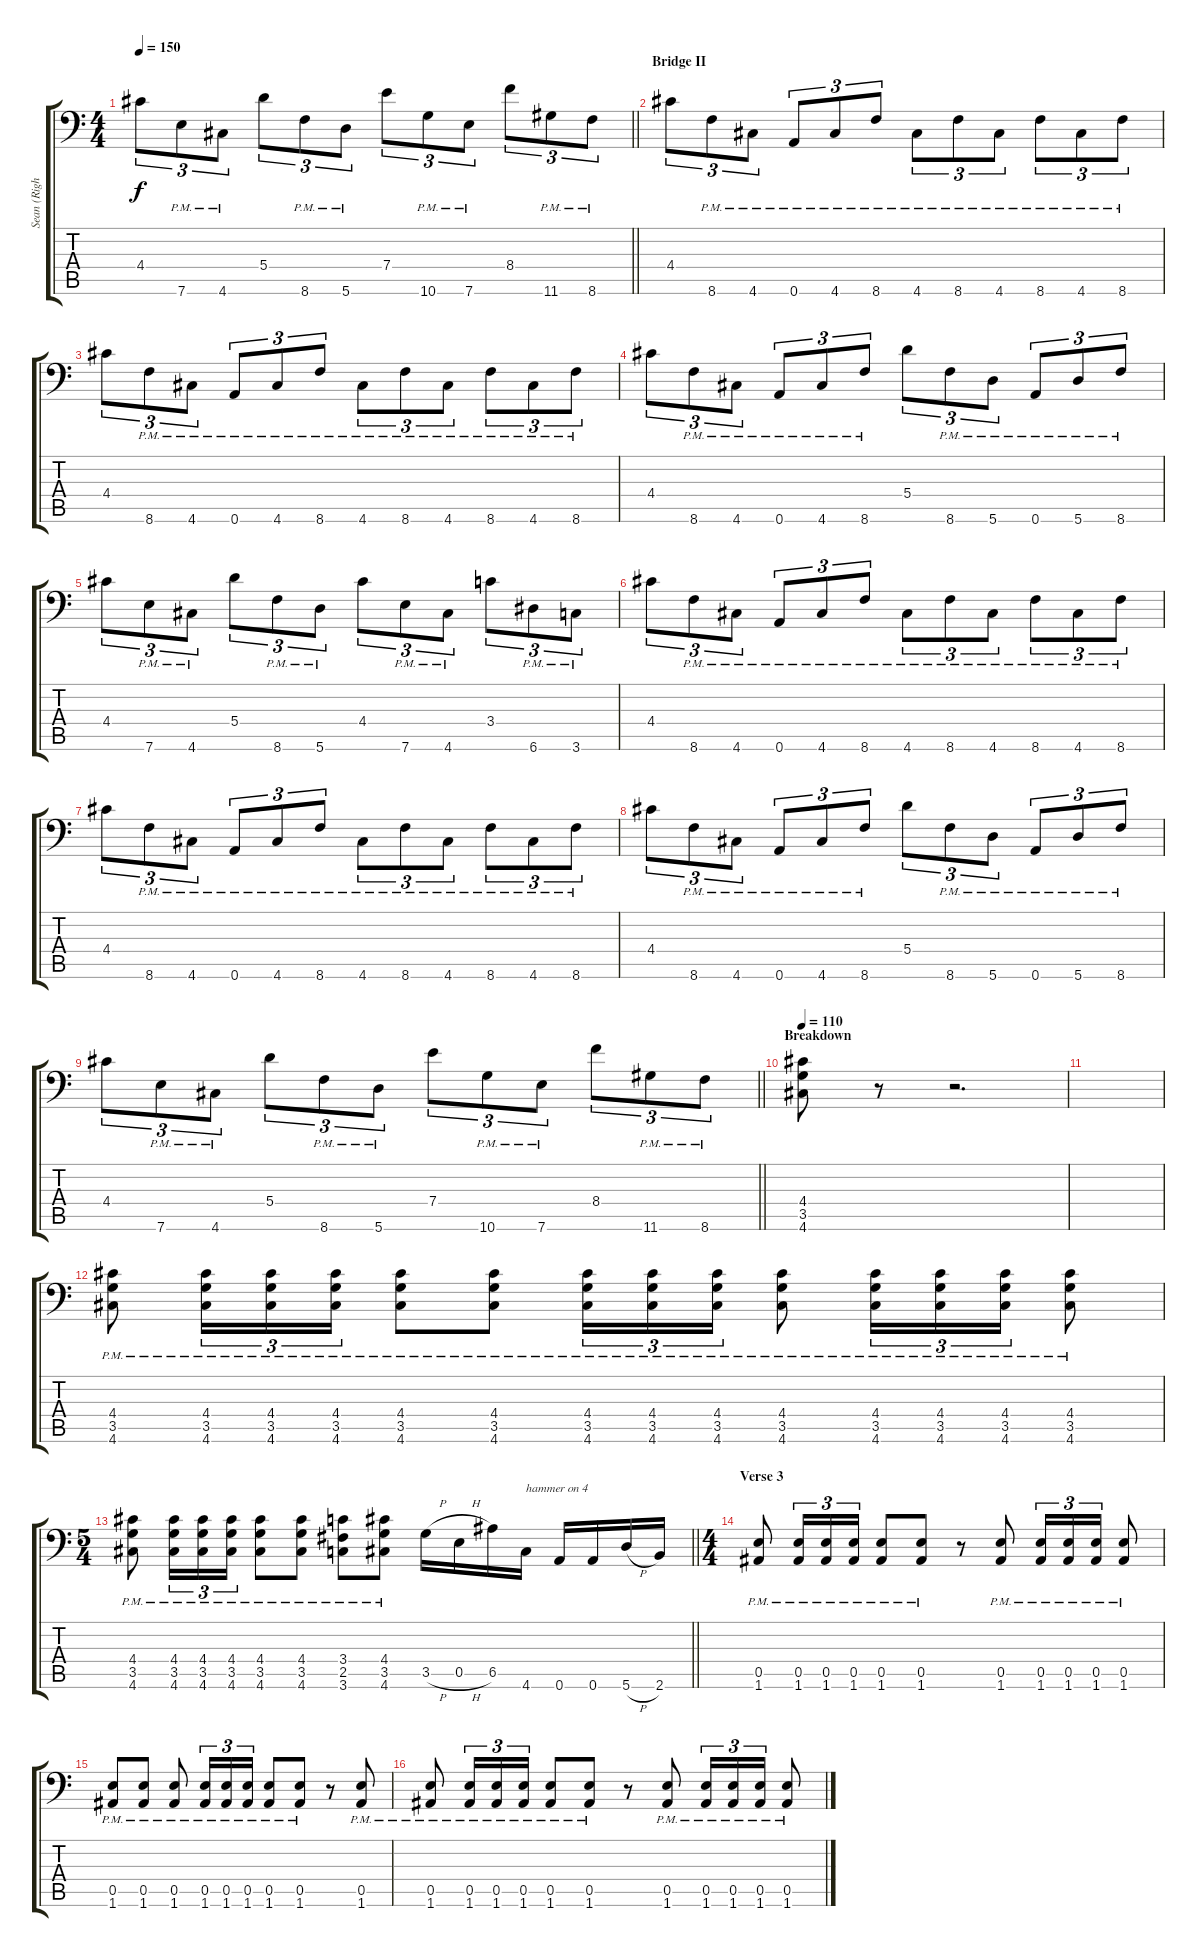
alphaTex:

\track ("Sean (Right)" "Sean (Righ") {instrument distortionguitar}
\staff {score tabs}
\tuning (B3 Gb3 D3 A2 E2 A1) {hide}
\ts (4 4)
\tempo 150
\clef f4
\barLineRight lightlight
\ks c
4.4.8{tu (3 2) dy f} 7.6{pm}.8{tu (3 2)} 4.6{pm}.8{tu (3 2)} 5.4.8{tu (3 2)} 8.6{pm}.8{tu (3 2)} 5.6{pm}.8{tu (3 2)} 7.4.8{tu (3 2)} 10.6{pm}.8{tu (3 2)} 7.6{pm}.8{tu (3 2)} 8.4.8{tu (3 2)} 11.6{pm}.8{tu (3 2)} 8.6{pm}.8{tu (3 2)} |
\section ("" "Bridge II")
4.4.8{tu (3 2)} 8.6{pm}.8{tu (3 2)} 4.6{pm}.8{tu (3 2)} 0.6{pm}.8{tu (3 2)} 4.6{pm}.8{tu (3 2)} 8.6{pm}.8{tu (3 2)} 4.6{pm}.8{tu (3 2)} 8.6{pm}.8{tu (3 2)} 4.6{pm}.8{tu (3 2)} 8.6{pm}.8{tu (3 2)} 4.6{pm}.8{tu (3 2)} 8.6{pm}.8{tu (3 2)} |
4.4.8{tu (3 2)} 8.6{pm}.8{tu (3 2)} 4.6{pm}.8{tu (3 2)} 0.6{pm}.8{tu (3 2)} 4.6{pm}.8{tu (3 2)} 8.6{pm}.8{tu (3 2)} 4.6{pm}.8{tu (3 2)} 8.6{pm}.8{tu (3 2)} 4.6{pm}.8{tu (3 2)} 8.6{pm}.8{tu (3 2)} 4.6{pm}.8{tu (3 2)} 8.6{pm}.8{tu (3 2)} |
4.4.8{tu (3 2)} 8.6{pm}.8{tu (3 2)} 4.6{pm}.8{tu (3 2)} 0.6{pm}.8{tu (3 2)} 4.6{pm}.8{tu (3 2)} 8.6{pm}.8{tu (3 2)} 5.4.8{tu (3 2)} 8.6{pm}.8{tu (3 2)} 5.6{pm}.8{tu (3 2)} 0.6{pm}.8{tu (3 2)} 5.6{pm}.8{tu (3 2)} 8.6{pm}.8{tu (3 2)} |
4.4.8{tu (3 2)} 7.6{pm}.8{tu (3 2)} 4.6{pm}.8{tu (3 2)} 5.4.8{tu (3 2)} 8.6{pm}.8{tu (3 2)} 5.6{pm}.8{tu (3 2)} 4.4.8{tu (3 2)} 7.6{pm}.8{tu (3 2)} 4.6{pm}.8{tu (3 2)} 3.4.8{tu (3 2)} 6.6{pm}.8{tu (3 2)} 3.6{pm}.8{tu (3 2)} |
4.4.8{tu (3 2)} 8.6{pm}.8{tu (3 2)} 4.6{pm}.8{tu (3 2)} 0.6{pm}.8{tu (3 2)} 4.6{pm}.8{tu (3 2)} 8.6{pm}.8{tu (3 2)} 4.6{pm}.8{tu (3 2)} 8.6{pm}.8{tu (3 2)} 4.6{pm}.8{tu (3 2)} 8.6{pm}.8{tu (3 2)} 4.6{pm}.8{tu (3 2)} 8.6{pm}.8{tu (3 2)} |
4.4.8{tu (3 2)} 8.6{pm}.8{tu (3 2)} 4.6{pm}.8{tu (3 2)} 0.6{pm}.8{tu (3 2)} 4.6{pm}.8{tu (3 2)} 8.6{pm}.8{tu (3 2)} 4.6{pm}.8{tu (3 2)} 8.6{pm}.8{tu (3 2)} 4.6{pm}.8{tu (3 2)} 8.6{pm}.8{tu (3 2)} 4.6{pm}.8{tu (3 2)} 8.6{pm}.8{tu (3 2)} |
4.4.8{tu (3 2)} 8.6{pm}.8{tu (3 2)} 4.6{pm}.8{tu (3 2)} 0.6{pm}.8{tu (3 2)} 4.6{pm}.8{tu (3 2)} 8.6{pm}.8{tu (3 2)} 5.4.8{tu (3 2)} 8.6{pm}.8{tu (3 2)} 5.6{pm}.8{tu (3 2)} 0.6{pm}.8{tu (3 2)} 5.6{pm}.8{tu (3 2)} 8.6{pm}.8{tu (3 2)} |
\barLineRight lightlight
4.4.8{tu (3 2)} 7.6{pm}.8{tu (3 2)} 4.6{pm}.8{tu (3 2)} 5.4.8{tu (3 2)} 8.6{pm}.8{tu (3 2)} 5.6{pm}.8{tu (3 2)} 7.4.8{tu (3 2)} 10.6{pm}.8{tu (3 2)} 7.6{pm}.8{tu (3 2)} 8.4.8{tu (3 2)} 11.6{pm}.8{tu (3 2)} 8.6{pm}.8{tu (3 2)} |
\section ("" "Breakdown")
\tempo 110
(4.4 3.5 4.6).8 r.8 r.2{d} |
|
(4.4{pm} 3.5{pm} 4.6{pm}).8 (4.4{pm} 3.5{pm} 4.6{pm}).16{tu (3 2)} (4.4{pm} 3.5{pm} 4.6{pm}).16{tu (3 2)} (4.4{pm} 3.5{pm} 4.6{pm}).16{tu (3 2)} (4.4{pm} 3.5{pm} 4.6{pm}).8 (4.4{pm} 3.5{pm} 4.6{pm}).8 (4.4{pm} 3.5{pm} 4.6{pm}).16{tu (3 2)} (4.4{pm} 3.5{pm} 4.6{pm}).16{tu (3 2)} (4.4{pm} 3.5{pm} 4.6{pm}).16{tu (3 2)} (4.4{pm} 3.5{pm} 4.6{pm}).8 (4.4{pm} 3.5{pm} 4.6{pm}).16{tu (3 2)} (4.4{pm} 3.5{pm} 4.6{pm}).16{tu (3 2)} (4.4{pm} 3.5{pm} 4.6{pm}).16{tu (3 2)} (4.4{pm} 3.5{pm} 4.6{pm}).8 |
\ts (5 4)
\barLineRight lightlight
(4.4{pm} 3.5{pm} 4.6{pm}).8 (4.4{pm} 3.5{pm} 4.6{pm}).16{tu (3 2)} (4.4{pm} 3.5{pm} 4.6{pm}).16{tu (3 2)} (4.4{pm} 3.5{pm} 4.6{pm}).16{tu (3 2)} (4.4{pm} 3.5{pm} 4.6{pm}).8 (4.4{pm} 3.5{pm} 4.6{pm}).8 (3.4{pm} 2.5{pm} 3.6{pm}).8 (4.4{pm} 3.5{pm} 4.6{pm}).8 3.5{h}.16 0.5{h}.16 6.5.16 4.6.16{txt "hammer on 4"} 0.6.16 0.6.16 5.6{h}.16 2.6.16 |
\ts (4 4)
\section ("" "Verse 3")
(0.5{pm} 1.6{pm}).8 (0.5{pm} 1.6{pm}).16{tu (3 2)} (0.5{pm} 1.6{pm}).16{tu (3 2)} (0.5{pm} 1.6{pm}).16{tu (3 2)} (0.5{pm} 1.6{pm}).8 (0.5{pm} 1.6{pm}).8 r.8 (0.5{pm} 1.6{pm}).8 (0.5{pm} 1.6{pm}).16{tu (3 2)} (0.5{pm} 1.6{pm}).16{tu (3 2)} (0.5{pm} 1.6{pm}).16{tu (3 2)} (0.5{pm} 1.6{pm}).8 |
(0.5{pm} 1.6{pm}).8 (0.5{pm} 1.6{pm}).8 (0.5{pm} 1.6{pm}).8 (0.5{pm} 1.6{pm}).16{tu (3 2)} (0.5{pm} 1.6{pm}).16{tu (3 2)} (0.5{pm} 1.6{pm}).16{tu (3 2)} (0.5{pm} 1.6{pm}).8 (0.5{pm} 1.6{pm}).8 r.8 (0.5{pm} 1.6{pm}).8 |
(0.5{pm} 1.6{pm}).8 (0.5{pm} 1.6{pm}).16{tu (3 2)} (0.5{pm} 1.6{pm}).16{tu (3 2)} (0.5{pm} 1.6{pm}).16{tu (3 2)} (0.5{pm} 1.6{pm}).8 (0.5{pm} 1.6{pm}).8 r.8 (0.5{pm} 1.6{pm}).8 (0.5{pm} 1.6{pm}).16{tu (3 2)} (0.5{pm} 1.6{pm}).16{tu (3 2)} (0.5{pm} 1.6{pm}).16{tu (3 2)} (0.5{pm} 1.6{pm}).8
